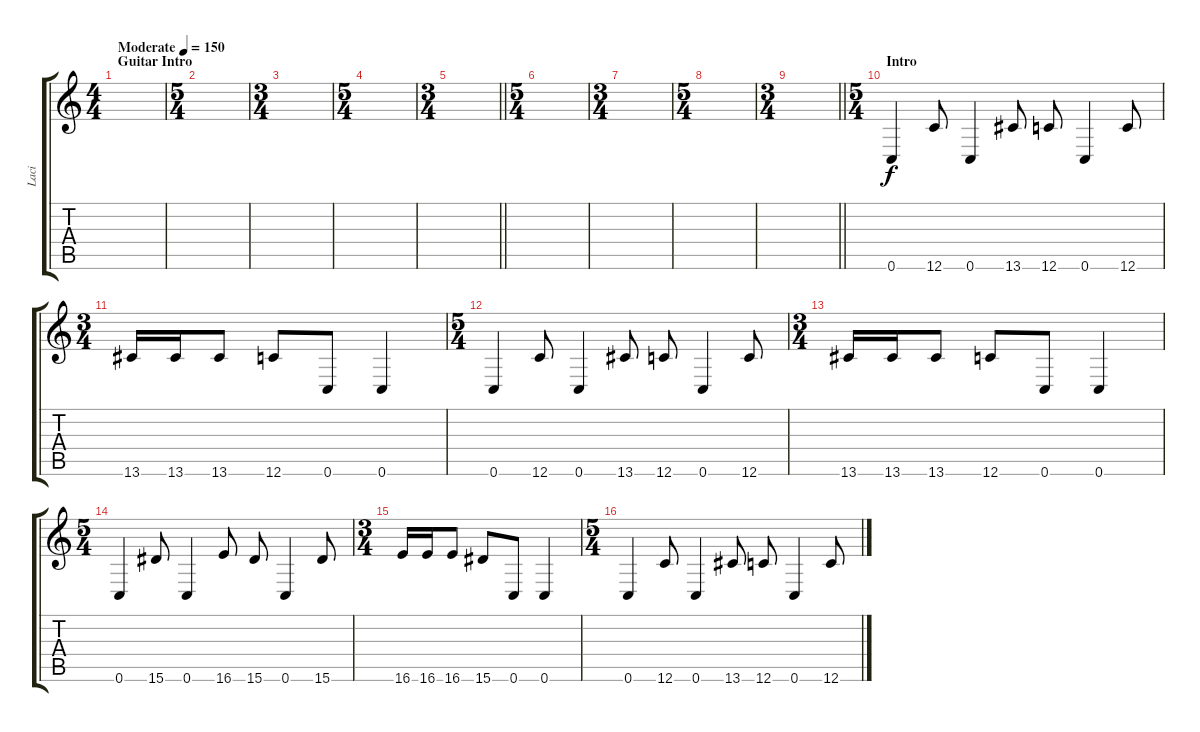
\track ("Laci" "Laci") {instrument distortionguitar}
\staff {score tabs}
\tuning (C4 G3 Eb3 Bb2 F2 C2) {hide}
\ts (4 4)
\section ("" "Guitar Intro")
\tempo (150 "Moderate")
\clef g2
\ks c
|
\ts (5 4)
|
\ts (3 4)
|
\ts (5 4)
|
\ts (3 4)
\barLineRight lightlight
|
\ts (5 4)
|
\ts (3 4)
|
\ts (5 4)
|
\ts (3 4)
\barLineRight lightlight
|
\ts (5 4)
\section ("" "Intro")
0.6.4 12.6.8 0.6.4 13.6.8 12.6.8 0.6.4 12.6.8 |
\ts (3 4)
13.6.16 13.6.16 13.6.8 12.6.8 0.6.8 0.6.4 |
\ts (5 4)
0.6.4 12.6.8 0.6.4 13.6.8 12.6.8 0.6.4 12.6.8 |
\ts (3 4)
13.6.16 13.6.16 13.6.8 12.6.8 0.6.8 0.6.4 |
\ts (5 4)
0.6.4 15.6.8 0.6.4 16.6.8 15.6.8 0.6.4 15.6.8 |
\ts (3 4)
16.6.16 16.6.16 16.6.8 15.6.8 0.6.8 0.6.4 |
\ts (5 4)
0.6.4 12.6.8 0.6.4 13.6.8 12.6.8 0.6.4 12.6.8
